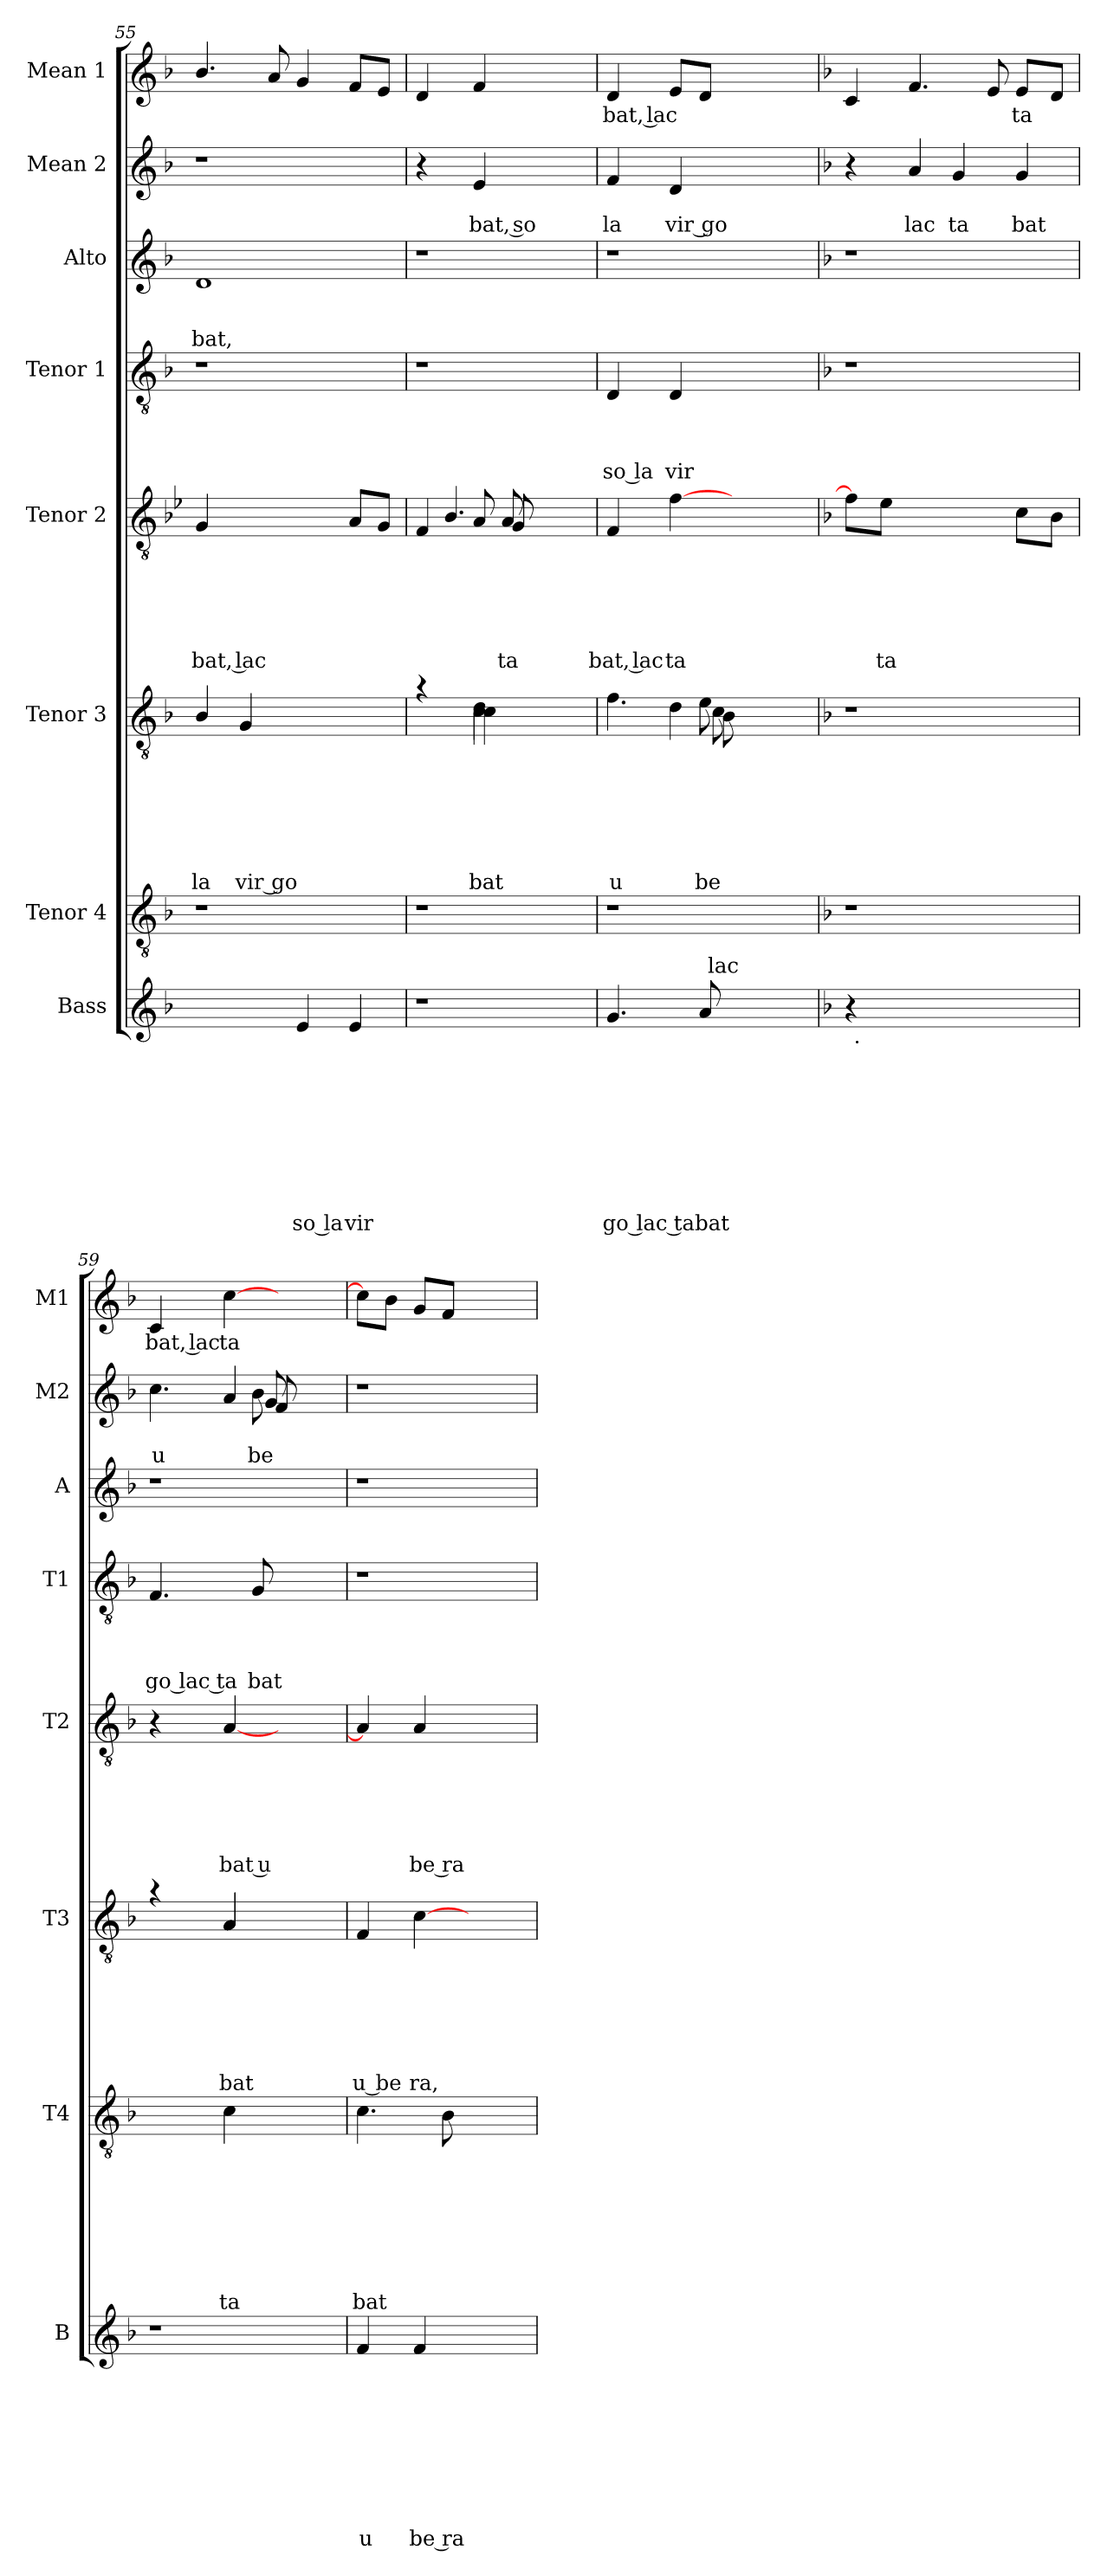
**kern	**text	**text	**text	**text	**text	**text	**text	**text	**text	**kern	**text	**text	**text	**text	**text	**text	**text	**text	**kern	**text	**text	**text	**text	**text	**text	**text	**kern	**text	**text	**text	**text	**text	**text	**kern	**text	**text	**text	**text	**kern	**text	**text	**text	**kern	**text	**text	**kern	**text
*part8	*part8	*part8	*part8	*part8	*part8	*part8	*part8	*part8	*part8	*part7	*part7	*part7	*part7	*part7	*part7	*part7	*part7	*part7	*part6	*part6	*part6	*part6	*part6	*part6	*part6	*part6	*part5	*part5	*part5	*part5	*part5	*part5	*part5	*part4	*part4	*part4	*part4	*part4	*part3	*part3	*part3	*part3	*part2	*part2	*part2	*part1	*part1
*staff8	*staff8	*staff8	*staff8	*staff8	*staff8	*staff8	*staff8	*staff8	*staff8	*staff7	*staff7	*staff7	*staff7	*staff7	*staff7	*staff7	*staff7	*staff7	*staff6	*staff6	*staff6	*staff6	*staff6	*staff6	*staff6	*staff6	*staff5	*staff5	*staff5	*staff5	*staff5	*staff5	*staff5	*staff4	*staff4	*staff4	*staff4	*staff4	*staff3	*staff3	*staff3	*staff3	*staff2	*staff2	*staff2	*staff1	*staff1
*I"Bass	*	*	*	*	*	*	*	*	*	*I"Tenor 4	*	*	*	*	*	*	*	*	*I"Tenor 3	*	*	*	*	*	*	*	*I"Tenor 2	*	*	*	*	*	*	*I"Tenor 1	*	*	*	*	*I"Alto	*	*	*	*I"Mean 2	*	*	*I"Mean 1	*
*I'B	*	*	*	*	*	*	*	*	*	*I'T4	*	*	*	*	*	*	*	*	*I'T3	*	*	*	*	*	*	*	*I'T2	*	*	*	*	*	*	*I'T1	*	*	*	*	*I'A	*	*	*	*I'M2	*	*	*I'M1	*
*clefG2	*	*	*	*	*	*	*	*	*	*clefGv2	*	*	*	*	*	*	*	*	*clefGv2	*	*	*	*	*	*	*	*clefGv2	*	*	*	*	*	*	*clefGv2	*	*	*	*	*clefG2	*	*	*	*clefG2	*	*	*clefG2	*
*ITrd-3c-5	*	*	*	*	*	*	*	*	*	*	*	*	*	*	*	*	*	*	*	*	*	*	*	*	*	*	*	*	*	*	*	*	*	*	*	*	*	*	*	*	*	*	*	*	*	*	*
*k[b-e-]	*	*	*	*	*	*	*	*	*	*k[b-]	*	*	*	*	*	*	*	*	*k[b-]	*	*	*	*	*	*	*	*k[b-e-]	*	*	*	*	*	*	*k[b-]	*	*	*	*	*k[b-]	*	*	*	*k[b-]	*	*	*k[b-]	*
*B-:	*	*	*	*	*	*	*	*	*	*F:	*	*	*	*	*	*	*	*	*F:	*	*	*	*	*	*	*	*B-:	*	*	*	*	*	*	*F:	*	*	*	*	*F:	*	*	*	*F:	*	*	*F:	*
=55	=55	=55	=55	=55	=55	=55	=55	=55	=55	=55	=55	=55	=55	=55	=55	=55	=55	=55	=55	=55	=55	=55	=55	=55	=55	=55	=55	=55	=55	=55	=55	=55	=55	=55	=55	=55	=55	=55	=55	=55	=55	=55	=55	=55	=55	=55	=55
!	!	!	!	!	!	!	!	!	!	!	!	!	!	!	!	!	!	!	!	!	!	!	!	!	!	!LO:LY:b	!	!	!	!	!	!	!LO:LY:b	!	!	!	!	!	!	!	!	!LO:LY:b	!	!	!	!	!
2ryy	.	.	.	.	.	.	.	.	.	1r	.	.	.	.	.	.	.	.	4B-/	.	.	.	.	.	.	la	4G/	.	.	.	.	.	bat, lac	1r	.	.	.	.	1d	.	.	bat,	1r	.	.	4.b-/	.
!	!	!	!	!	!	!	!	!	!	!	!	!	!	!	!	!	!	!	!	!	!	!	!	!	!	!LO:LY:b	!	!	!	!	!	!	!	!	!	!	!	!	!	!	!	!	!	!	!	!	!
.	.	.	.	.	.	.	.	.	.	.	.	.	.	.	.	.	.	.	4G/	.	.	.	.	.	.	vir go	2ryy	.	.	.	.	.	.	.	.	.	.	.	.	.	.	.	.	.	.	.	.
.	.	.	.	.	.	.	.	.	.	.	.	.	.	.	.	.	.	.	.	.	.	.	.	.	.	.	.	.	.	.	.	.	.	.	.	.	.	.	.	.	.	.	.	.	.	8a/	.
!	!	!	!	!	!	!	!	!	!LO:LY:b:rj	!	!	!	!	!	!	!	!	!	!	!	!	!	!	!	!	!	!	!	!	!	!	!	!	!	!	!	!	!	!	!	!	!	!	!	!	!	!
4a/	.	.	.	.	.	.	.	.	so la	.	.	.	.	.	.	.	.	.	2ryy	.	.	.	.	.	.	.	.	.	.	.	.	.	.	.	.	.	.	.	.	.	.	.	.	.	.	4g/	.
!	!	!	!	!	!	!	!	!	!LO:LY:b	!	!	!	!	!	!	!	!	!	!	!	!	!	!	!	!	!	!	!	!	!	!	!	!	!	!	!	!	!	!	!	!	!	!	!	!	!	!
4a/	.	.	.	.	.	.	.	.	vir	.	.	.	.	.	.	.	.	.	.	.	.	.	.	.	.	.	8A/L	.	.	.	.	.	.	.	.	.	.	.	.	.	.	.	.	.	.	8f/L	.
.	.	.	.	.	.	.	.	.	.	.	.	.	.	.	.	.	.	.	.	.	.	.	.	.	.	.	8G/J	.	.	.	.	.	.	.	.	.	.	.	.	.	.	.	.	.	.	8e/J	.
=56	=56	=56	=56	=56	=56	=56	=56	=56	=56	=56	=56	=56	=56	=56	=56	=56	=56	=56	=56	=56	=56	=56	=56	=56	=56	=56	=56	=56	=56	=56	=56	=56	=56	=56	=56	=56	=56	=56	=56	=56	=56	=56	=56	=56	=56	=56	=56
*	*	*	*	*	*	*	*	*	*	*	*	*	*	*	*	*	*	*	*^	*	*	*	*	*	*	*	*^	*	*	*	*	*	*	*	*	*	*	*	*	*	*	*	*	*	*	*	*
*	*	*	*	*	*	*	*	*	*	*	*	*	*	*	*	*	*	*	*	*^	*	*	*	*	*	*	*	*	*^	*	*	*	*	*	*	*	*	*	*	*	*	*	*	*	*	*	*	*	*
1r	.	.	.	.	.	.	.	.	.	1r	.	.	.	.	.	.	.	.	4ra	4ryy	4ryy	.	.	.	.	.	.	.	4F/	8ryy	4.ryy	.	.	.	.	.	.	1r	.	.	.	.	1r	.	.	.	4r	.	.	4d/	.
.	.	.	.	.	.	.	.	.	.	.	.	.	.	.	.	.	.	.	.	.	.	.	.	.	.	.	.	.	.	4.B-/	.	.	.	.	.	.	.	.	.	.	.	.	.	.	.	.	.	.	.	.	.
!	!	!	!	!	!	!	!	!	!	!	!	!	!	!	!	!	!	!	!	!	!	!	!	!	!	!	!	!LO:LY:b	!	!	!	!	!	!	!	!	!	!	!	!	!	!	!	!	!	!	!	!	!	!	!
!	!	!	!	!	!	!	!	!	!	!	!	!	!	!	!	!	!	!	!	!	!	!	!	!	!	!	!	!LO:LY:b	!	!	!	!	!	!	!	!	!	!	!	!	!	!	!	!	!	!	!	!	!	!	!
!	!	!	!	!	!	!	!	!	!	!	!	!	!	!	!	!	!	!	!	!	!	!	!	!	!	!	!	!LO:LY:b	!	!	!	!	!	!	!	!	!	!	!	!	!	!	!	!	!	!	!	!	!LO:LY:b:rj	!	!
.	.	.	.	.	.	.	.	.	.	.	.	.	.	.	.	.	.	.	4d\	4c\	4c\	.	.	.	.	.	.	bat	8A/	.	.	.	.	.	.	.	.	.	.	.	.	.	.	.	.	.	4e/	.	bat, so	4f/	.
!	!	!	!	!	!	!	!	!	!	!	!	!	!	!	!	!	!	!	!	!	!	!	!	!	!	!	!	!	!	!	!	!	!	!	!	!	!LO:LY:b	!	!	!	!	!	!	!	!	!	!	!	!	!	!
.	.	.	.	.	.	.	.	.	.	.	.	.	.	.	.	.	.	.	.	.	.	.	.	.	.	.	.	.	8A/	.	8G/	.	.	.	.	.	ta	.	.	.	.	.	.	.	.	.	.	.	.	.	.
.	.	.	.	.	.	.	.	.	.	.	.	.	.	.	.	.	.	.	2ryy	2ryy	2ryy	.	.	.	.	.	.	.	2ryy	2ryy	2ryy	.	.	.	.	.	.	.	.	.	.	.	.	.	.	.	2ryy	.	.	2ryy	.
=57	=57	=57	=57	=57	=57	=57	=57	=57	=57	=57	=57	=57	=57	=57	=57	=57	=57	=57	=57	=57	=57	=57	=57	=57	=57	=57	=57	=57	=57	=57	=57	=57	=57	=57	=57	=57	=57	=57	=57	=57	=57	=57	=57	=57	=57	=57	=57	=57	=57	=57	=57
!	!	!	!	!	!	!	!	!	!LO:LY:b:rj	!	!	!	!	!	!	!	!	!	!	!	!	!	!	!	!	!	!	!LO:LY:b	!	!	!	!	!	!	!	!	!LO:LY:b:rj	!	!	!	!	!LO:LY:b:rj	!	!	!	!	!	!	!LO:LY:b	!	!LO:LY:b
*^	*	*	*	*	*	*	*	*	*	*	*	*	*	*	*	*	*	*	*	*	*^	*	*	*	*	*	*	*	*v	*v	*v	*	*	*	*	*	*	*	*	*	*	*	*	*	*	*	*	*	*	*	*
4.cc/	4ryy	.	.	.	.	.	.	.	.	go lac ta	1r	.	.	.	.	.	.	.	.	4.f\	4ryy	4.ryy	4.ryy	.	.	.	.	.	.	u	4F/	.	.	.	.	.	bat, lac	4D/	.	.	.	so la	1r	.	.	.	4f/	.	la	4d/	bat, lac
!	!	!	!	!	!	!	!	!	!	!	!	!	!	!	!	!	!	!	!	!	!	!	!	!	!	!	!	!	!	!	!	!	!	!	!	!	!LO:LY:b	!	!	!	!	!LO:LY:b	!	!	!	!	!	!	!LO:LY:b	!	!
.	8ryy	.	.	.	.	.	.	.	.	.	.	.	.	.	.	.	.	.	.	.	4d\	.	.	.	.	.	.	.	.	.	[<4f\	.	.	.	.	.	ta	4D/	.	.	.	vir	.	.	.	.	4d/	.	vir go	8e/L	.
!	!	!	!	!	!	!	!	!	!	!LO:LY:b	!	!	!	!	!	!	!	!	!	!	!	!	!	!	!	!	!	!	!	!LO:LY:b	!	!	!	!	!	!	!	!	!	!	!	!	!	!	!	!	!	!	!	!	!
8dd/	64ryy	.	.	.	.	.	.	.	.	bat	.	.	.	.	.	.	.	.	.	8e\	.	8c\	8B-\	.	.	.	.	.	.	be	.	.	.	.	.	.	.	.	.	.	.	.	.	.	.	.	.	.	.	8d/J	.
!	!LO:TX:a:t=lac	!	!	!	!	!	!	!	!	!	!	!	!	!	!	!	!	!	!	!	!	!	!	!	!	!	!	!	!	!	!	!	!	!	!	!	!	!	!	!	!	!	!	!	!	!	!	!	!	!	!
.	2ryy	.	.	.	.	.	.	.	.	.	.	.	.	.	.	.	.	.	.	.	.	.	.	.	.	.	.	.	.	.	.	.	.	.	.	.	.	.	.	.	.	.	.	.	.	.	.	.	.	.	.
2ryy	.	.	.	.	.	.	.	.	.	.	.	.	.	.	.	.	.	.	.	2ryy	2ryy	2ryy	2ryy	.	.	.	.	.	.	.	2ryy	.	.	.	.	.	.	2ryy	.	.	.	.	.	.	.	.	2ryy	.	.	2ryy	.
.	16..ryy	.	.	.	.	.	.	.	.	.	.	.	.	.	.	.	.	.	.	.	.	.	.	.	.	.	.	.	.	.	.	.	.	.	.	.	.	.	.	.	.	.	.	.	.	.	.	.	.	.	.
*	*	*	*	*	*	*	*	*	*	*	*	*	*	*	*	*	*	*	*	*v	*v	*v	*v	*	*	*	*	*	*	*	*	*	*	*	*	*	*	*	*	*	*	*	*	*	*	*	*	*	*	*	*
!!LO:LB:g=z
=58	=58	=58	=58	=58	=58	=58	=58	=58	=58	=58	=58	=58	=58	=58	=58	=58	=58	=58	=58	=58	=58	=58	=58	=58	=58	=58	=58	=58	=58	=58	=58	=58	=58	=58	=58	=58	=58	=58	=58	=58	=58	=58	=58	=58	=58	=58	=58	=58
*	*	*	*	*	*	*	*	*	*	*	*	*	*	*	*	*	*	*	*	*	*	*	*	*	*	*	*	*k[b-]	*	*	*	*	*	*	*	*	*	*	*	*	*	*	*	*	*	*	*	*
*	*	*	*	*	*	*	*	*	*	*	*	*	*	*	*	*	*	*	*	*	*	*	*	*	*	*	*	*F:	*	*	*	*	*	*	*	*	*	*	*	*	*	*	*	*	*	*	*	*
4r	64ryy	.	.	.	.	.	.	.	.	.	1r	.	.	.	.	.	.	.	.	1r	.	.	.	.	.	.	.	8f\L]	.	.	.	.	.	.	1r	.	.	.	.	1r	.	.	.	4r	.	.	4c/	.
!	!LO:TX:b:t=.	!	!	!	!	!	!	!	!	!	!	!	!	!	!	!	!	!	!	!	!	!	!	!	!	!	!	!	!	!	!	!	!	!	!	!	!	!	!	!	!	!	!	!	!	!	!	!
.	2ryy	.	.	.	.	.	.	.	.	.	.	.	.	.	.	.	.	.	.	.	.	.	.	.	.	.	.	.	.	.	.	.	.	.	.	.	.	.	.	.	.	.	.	.	.	.	.	.
!	!	!	!	!	!	!	!	!	!	!	!	!	!	!	!	!	!	!	!	!	!	!	!	!	!	!	!	!	!	!	!	!	!	!LO:LY:b	!	!	!	!	!	!	!	!	!	!	!	!	!	!
.	.	.	.	.	.	.	.	.	.	.	.	.	.	.	.	.	.	.	.	.	.	.	.	.	.	.	.	8e\J	.	.	.	.	.	ta	.	.	.	.	.	.	.	.	.	.	.	.	.	.
!	!	!	!	!	!	!	!	!	!	!	!	!	!	!	!	!	!	!	!	!	!	!	!	!	!	!	!	!	!	!	!	!	!	!	!	!	!	!	!	!	!	!	!	!	!	!LO:LY:b	!	!
2.ryy	.	.	.	.	.	.	.	.	.	.	.	.	.	.	.	.	.	.	.	.	.	.	.	.	.	.	.	2ryy	.	.	.	.	.	.	.	.	.	.	.	.	.	.	.	4a/	.	lac	4.f/	.
!	!	!	!	!	!	!	!	!	!	!	!	!	!	!	!	!	!	!	!	!	!	!	!	!	!	!	!	!	!	!	!	!	!	!	!	!	!	!	!	!	!	!	!	!	!	!LO:LY:b	!	!
.	.	.	.	.	.	.	.	.	.	.	.	.	.	.	.	.	.	.	.	.	.	.	.	.	.	.	.	.	.	.	.	.	.	.	.	.	.	.	.	.	.	.	.	4g/	.	ta	.	.
.	4ryy	.	.	.	.	.	.	.	.	.	.	.	.	.	.	.	.	.	.	.	.	.	.	.	.	.	.	.	.	.	.	.	.	.	.	.	.	.	.	.	.	.	.	.	.	.	.	.
.	.	.	.	.	.	.	.	.	.	.	.	.	.	.	.	.	.	.	.	.	.	.	.	.	.	.	.	.	.	.	.	.	.	.	.	.	.	.	.	.	.	.	.	.	.	.	8e/	.
!	!	!	!	!	!	!	!	!	!	!	!	!	!	!	!	!	!	!	!	!	!	!	!	!	!	!	!	!	!	!	!	!	!	!	!	!	!	!	!	!	!	!	!	!	!	!LO:LY:b	!	!LO:LY:b
.	.	.	.	.	.	.	.	.	.	.	.	.	.	.	.	.	.	.	.	.	.	.	.	.	.	.	.	8c\L	.	.	.	.	.	.	.	.	.	.	.	.	.	.	.	4g/	.	bat	8e/L	ta
.	8...ryy	.	.	.	.	.	.	.	.	.	.	.	.	.	.	.	.	.	.	.	.	.	.	.	.	.	.	.	.	.	.	.	.	.	.	.	.	.	.	.	.	.	.	.	.	.	.	.
.	.	.	.	.	.	.	.	.	.	.	.	.	.	.	.	.	.	.	.	.	.	.	.	.	.	.	.	8B-\J	.	.	.	.	.	.	.	.	.	.	.	.	.	.	.	.	.	.	8d/J	.
=59	=59	=59	=59	=59	=59	=59	=59	=59	=59	=59	=59	=59	=59	=59	=59	=59	=59	=59	=59	=59	=59	=59	=59	=59	=59	=59	=59	=59	=59	=59	=59	=59	=59	=59	=59	=59	=59	=59	=59	=59	=59	=59	=59	=59	=59	=59	=59	=59
*	*	*	*	*	*	*	*	*	*	*	*	*	*	*	*	*	*	*	*	*^	*	*	*	*	*	*	*	*	*	*	*	*	*	*	*	*	*	*	*	*	*	*	*	*	*	*	*	*
*	*	*	*	*	*	*	*	*	*	*	*	*	*	*	*	*	*	*	*	*	*^	*	*	*	*	*	*	*	*	*	*	*	*	*	*	*	*	*	*	*	*	*	*	*	*	*	*	*	*
!	!	!	!	!	!	!	!	!	!	!	!	!	!	!	!	!	!	!	!	!	!	!	!	!	!	!	!	!	!	!	!	!	!	!	!	!	!	!	!	!	!LO:LY:b:rj	!	!	!	!	!	!	!LO:LY:b	!	!LO:LY:b:rj
*	*	*	*	*	*	*	*	*	*	*	*	*	*	*	*	*	*	*	*	*	*	*	*	*	*	*	*	*	*	*	*	*	*	*	*	*	*	*	*	*	*	*	*	*	*	*^	*	*	*	*
*	*	*	*	*	*	*	*	*	*	*	*	*	*	*	*	*	*	*	*	*	*	*	*	*	*	*	*	*	*	*	*	*	*	*	*	*	*	*	*	*	*	*	*	*	*	*	*^	*	*	*	*
*v	*v	*	*	*	*	*	*	*	*	*	*	*	*	*	*	*	*	*	*	*	*	*	*	*	*	*	*	*	*	*	*	*	*	*	*	*	*	*	*	*	*	*	*	*	*	*	*	*^	*	*	*	*
1r	.	.	.	.	.	.	.	.	.	4ryy	.	.	.	.	.	.	.	.	4ra	4ryy	4ryy	.	.	.	.	.	.	.	4r	.	.	.	.	.	.	4.F/	.	.	.	go lac ta	1r	.	.	.	4.cc\	4ryy	4.ryy	4.ryy	.	u	4c/	bat, lac
!	!	!	!	!	!	!	!	!	!	!	!	!	!	!	!	!	!	!LO:LY:b	!	!	!	!	!	!	!	!	!	!LO:LY:b:rj	!	!	!	!	!	!	!	!	!	!	!	!	!	!	!	!	!	!	!	!	!	!	!	!
!	!	!	!	!	!	!	!	!	!	!	!	!	!	!	!	!	!	!	!	!	!	!	!	!	!	!	!	!LO:LY:b	!	!	!	!	!	!	!	!	!	!	!	!	!	!	!	!	!	!	!	!	!	!	!	!
!	!	!	!	!	!	!	!	!	!	!	!	!	!	!	!	!	!	!	!	!	!	!	!	!	!	!	!	!LO:LY:b	!	!	!	!	!	!	!LO:LY:b:rj	!	!	!	!	!	!	!	!	!	!	!	!	!	!	!	!	!LO:LY:b
.	.	.	.	.	.	.	.	.	.	4c\	.	.	.	.	.	.	.	ta	4A/	4A/	4A/	.	.	.	.	.	.	bat	[<4A/	.	.	.	.	.	bat u	.	.	.	.	.	.	.	.	.	.	4a/	.	.	.	.	[>4cc\	ta
!	!	!	!	!	!	!	!	!	!	!	!	!	!	!	!	!	!	!	!	!	!	!	!	!	!	!	!	!	!	!	!	!	!	!	!	!	!	!	!	!LO:LY:b	!	!	!	!	!	!	!	!	!	!LO:LY:b	!	!
.	.	.	.	.	.	.	.	.	.	.	.	.	.	.	.	.	.	.	.	.	.	.	.	.	.	.	.	.	.	.	.	.	.	.	.	8G/	.	.	.	bat	.	.	.	.	8b-\	.	8g/	8f/	.	be	.	.
.	.	.	.	.	.	.	.	.	.	2ryy	.	.	.	.	.	.	.	.	2ryy	2ryy	2ryy	.	.	.	.	.	.	.	2ryy	.	.	.	.	.	.	2ryy	.	.	.	.	.	.	.	.	2ryy	2ryy	2ryy	2ryy	.	.	2ryy	.
=60	=60	=60	=60	=60	=60	=60	=60	=60	=60	=60	=60	=60	=60	=60	=60	=60	=60	=60	=60	=60	=60	=60	=60	=60	=60	=60	=60	=60	=60	=60	=60	=60	=60	=60	=60	=60	=60	=60	=60	=60	=60	=60	=60	=60	=60	=60	=60	=60	=60	=60	=60	=60
!	!	!	!	!	!	!	!	!	!LO:LY:b:rj	!	!	!	!	!	!	!	!	!LO:LY:b	!	!	!	!	!	!	!	!	!	!LO:LY:b:rj	!	!	!	!	!	!	!	!	!	!	!	!	!	!	!	!	!	!	!	!	!	!	!	!
*	*	*	*	*	*	*	*	*	*	*	*	*	*	*	*	*	*	*	*v	*v	*v	*	*	*	*	*	*	*	*	*	*	*	*	*	*	*	*	*	*	*	*	*	*	*	*v	*v	*v	*v	*	*	*	*
4b-/	.	.	.	.	.	.	.	.	u	4.c\	.	.	.	.	.	.	.	bat	4F/	.	.	.	.	.	.	u be	4A/]	.	.	.	.	.	.	1r	.	.	.	.	1r	.	.	.	1r	.	.	8cc\L]	.
.	.	.	.	.	.	.	.	.	.	.	.	.	.	.	.	.	.	.	.	.	.	.	.	.	.	.	.	.	.	.	.	.	.	.	.	.	.	.	.	.	.	.	.	.	.	8b-\J	.
!	!	!	!	!	!	!	!	!	!LO:LY:b	!	!	!	!	!	!	!	!	!	!	!	!	!	!	!	!	!LO:LY:b	!	!	!	!	!	!	!LO:LY:b	!	!	!	!	!	!	!	!	!	!	!	!	!	!
4b-/	.	.	.	.	.	.	.	.	be ra	.	.	.	.	.	.	.	.	.	[>4c\	.	.	.	.	.	.	ra,	4A/	.	.	.	.	.	be ra	.	.	.	.	.	.	.	.	.	.	.	.	8g/L	.
.	.	.	.	.	.	.	.	.	.	8B-\	.	.	.	.	.	.	.	.	.	.	.	.	.	.	.	.	.	.	.	.	.	.	.	.	.	.	.	.	.	.	.	.	.	.	.	8f/J	.
2ryy	.	.	.	.	.	.	.	.	.	2ryy	.	.	.	.	.	.	.	.	2ryy	.	.	.	.	.	.	.	2ryy	.	.	.	.	.	.	.	.	.	.	.	.	.	.	.	.	.	.	2ryy	.
=	=	=	=	=	=	=	=	=	=	=	=	=	=	=	=	=	=	=	=	=	=	=	=	=	=	=	=	=	=	=	=	=	=	=	=	=	=	=	=	=	=	=	=	=	=	=	=
*-	*-	*-	*-	*-	*-	*-	*-	*-	*-	*-	*-	*-	*-	*-	*-	*-	*-	*-	*-	*-	*-	*-	*-	*-	*-	*-	*-	*-	*-	*-	*-	*-	*-	*-	*-	*-	*-	*-	*-	*-	*-	*-	*-	*-	*-	*-	*-
